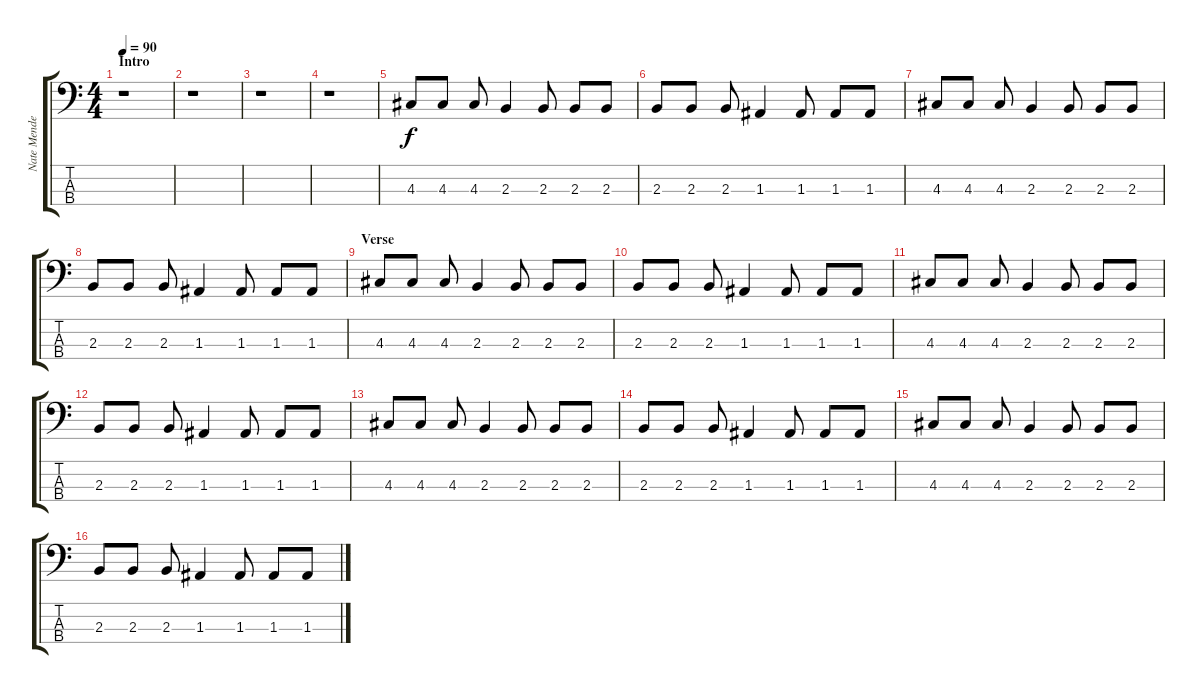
\track ("Nate Mendel" "Nate Mende") {instrument electricbassfinger}
\staff {score tabs}
\tuning (G2 D2 A1 E1) {hide}
\ts (4 4)
\section ("" "Intro")
\tempo 90
\clef f4
\ks c
r.1{dy f instrument electricbassfinger} |
r.1 |
r.1 |
r.1 |
4.3.8 4.3.8 4.3.8 2.3.4 2.3.8 2.3.8 2.3.8 |
2.3.8 2.3.8 2.3.8 1.3.4 1.3.8 1.3.8 1.3.8 |
4.3.8 4.3.8 4.3.8 2.3.4 2.3.8 2.3.8 2.3.8 |
2.3.8 2.3.8 2.3.8 1.3.4 1.3.8 1.3.8 1.3.8 |
\section ("" "Verse")
4.3.8 4.3.8 4.3.8 2.3.4 2.3.8 2.3.8 2.3.8 |
2.3.8 2.3.8 2.3.8 1.3.4 1.3.8 1.3.8 1.3.8 |
4.3.8 4.3.8 4.3.8 2.3.4 2.3.8 2.3.8 2.3.8 |
2.3.8 2.3.8 2.3.8 1.3.4 1.3.8 1.3.8 1.3.8 |
4.3.8 4.3.8 4.3.8 2.3.4 2.3.8 2.3.8 2.3.8 |
2.3.8 2.3.8 2.3.8 1.3.4 1.3.8 1.3.8 1.3.8 |
4.3.8 4.3.8 4.3.8 2.3.4 2.3.8 2.3.8 2.3.8 |
2.3.8 2.3.8 2.3.8 1.3.4 1.3.8 1.3.8 1.3.8
